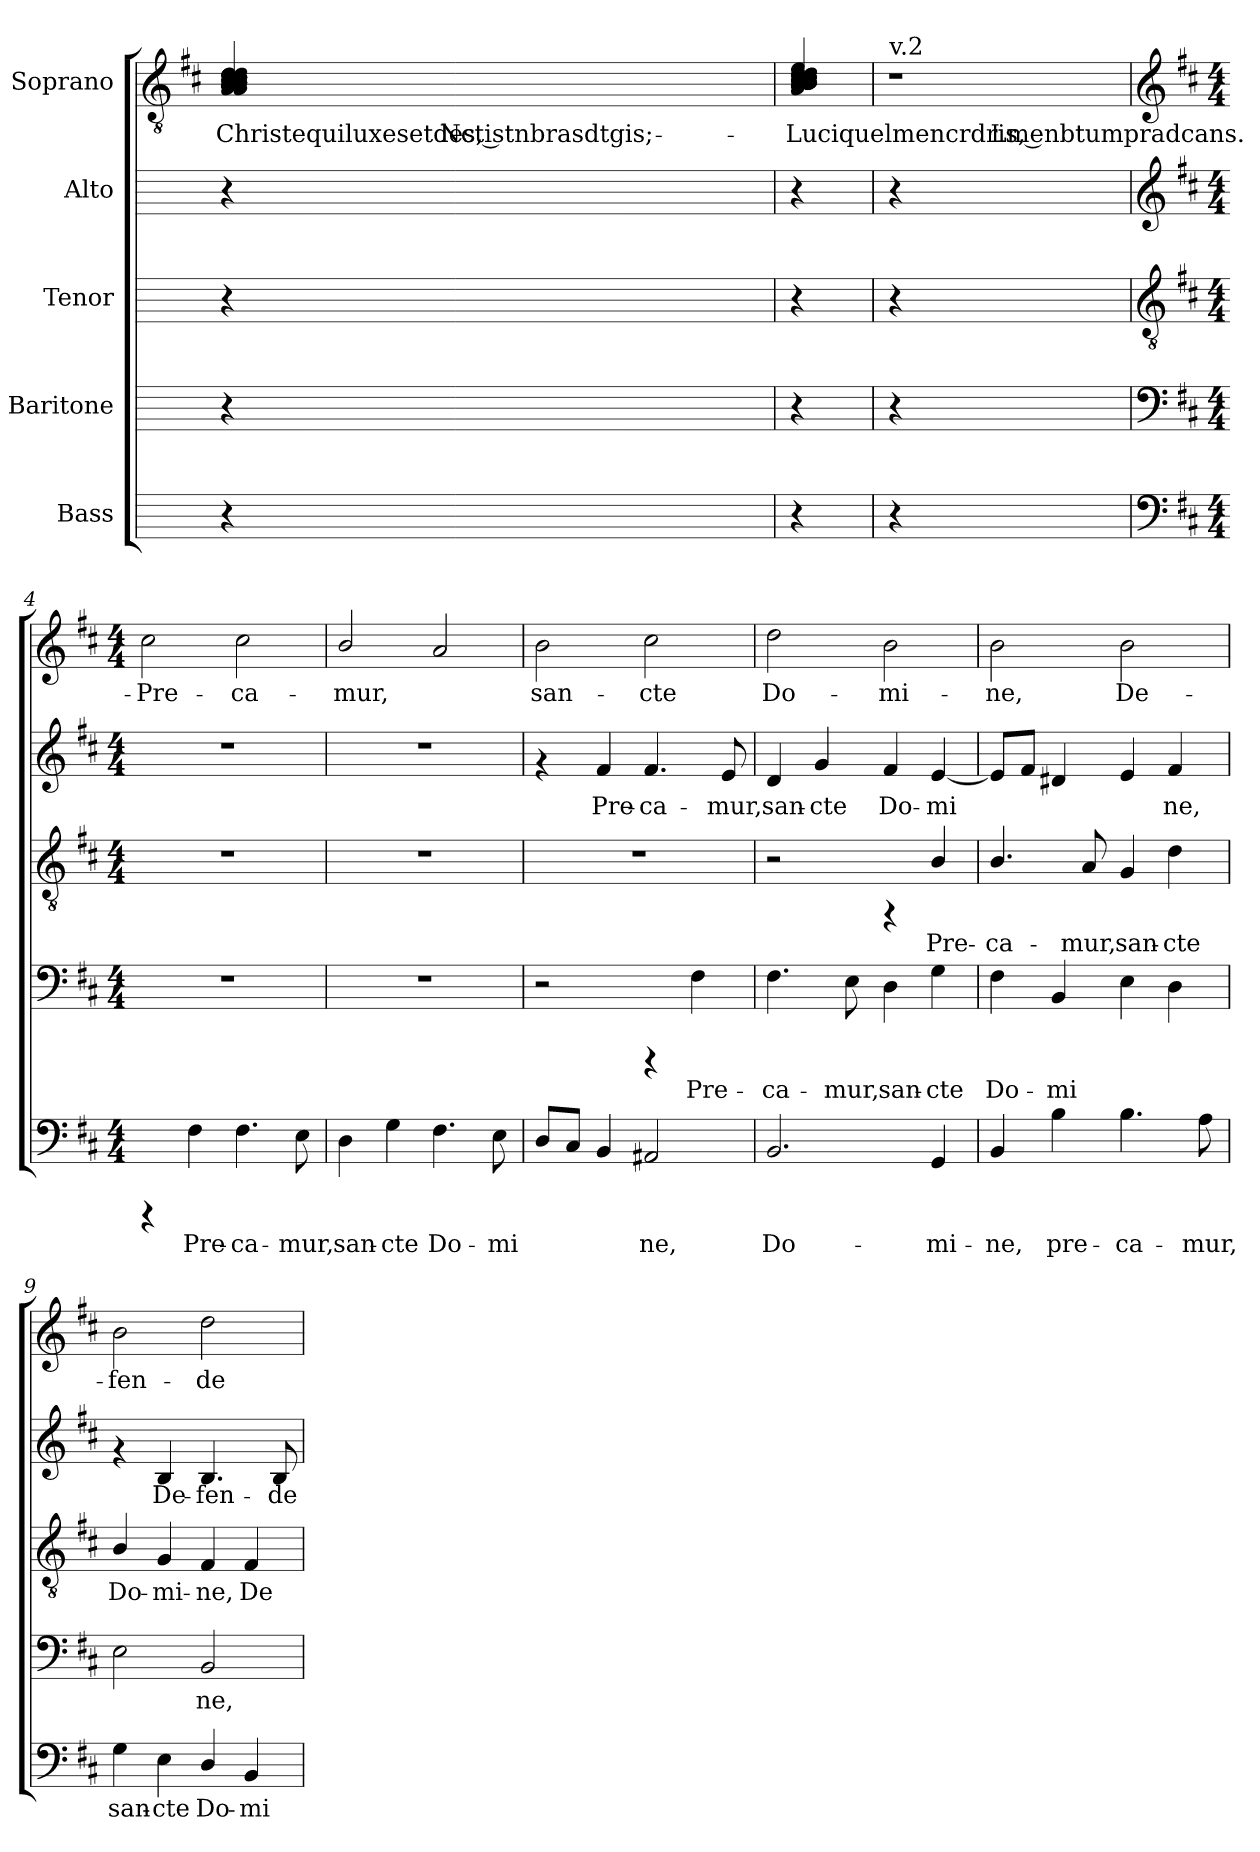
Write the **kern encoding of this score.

**kern	**text	**kern	**text	**kern	**text	**kern	**text	**kern	**text
*part5	*part5	*part4	*part4	*part3	*part3	*part2	*part2	*part1	*part1
*staff5	*staff5	*staff4	*staff4	*staff3	*staff3	*staff2	*staff2	*staff1	*staff1
*I"Bass	*	*I"Baritone	*	*I"Tenor	*	*I"Alto	*	*I"Soprano	*
!!LO:PB:g=z
*stria5	*	*stria5	*	*stria5	*	*stria5	*	*stria5	*
*	*	*	*	*	*	*	*	*clefGv2	*
*k[]	*	*k[]	*	*k[]	*	*k[]	*	*k[f#c#]	*
*C:	*	*C:	*	*C:	*	*C:	*	*D:	*
=1	=1	=1	=1	=1	=1	=1	=1	=1	=1
!	!	!	!	!	!	!	!	!	!LO:LY:b:cj
4r	.	4r	.	4r	.	4r	.	(>4d/ 4d/ 4d/ 4c#/ 4c#/ 4c#/ 4c#/ 4B/ 4B/ 4B/ 4B/ 4B/ 4B/ 4B/ 4A/ 4A/ 4c#/	Christequiluxesetdes, Nctistnbrasdtgis;-
!!LO:LB:g=z
=2	=2	=2	=2	=2	=2	=2	=2	=2	=2
!	!	!	!	!	!	!	!	!	!LO:LY:b:cj
4r	.	4r	.	4r	.	4r	.	(>4e/ 4d/ 4d/ 4d/ 4d/ 4c#/ 4c#/ 4c#/ 4c#/ 4B/ 4B/ 4B/ 4B/ 4B/ 4B/ 4A/ 4B/	-Luciquelmencrdris, Lmenbtumpradcans.-
!!LO:LB:g=z
=3!	=3!	=3!	=3!	=3!	=3!	=3!	=3!	=3!	=3!
!	!	!	!	!	!	!	!	!LO:TX:a:t=v.2	!
4r	.	4r	.	4r	.	4r	.	1r	.
2.ryy	.	2.ryy	.	2.ryy	.	2.ryy	.	.	.
=4!	=4!	=4!	=4!	=4!	=4!	=4!	=4!	=4!	=4!
*clefF4	*	*clefF4	*	*clefGv2	*	*clefG2	*	*clefG2	*
*k[f#c#]	*	*k[f#c#]	*	*k[f#c#]	*	*k[f#c#]	*	*	*
*D:	*	*D:	*	*D:	*	*D:	*	*	*
*M4/4	*	*M4/4	*	*M4/4	*	*M4/4	*	*M4/4	*
!	!	!	!	!	!	!	!	!	!LO:LY:b:cj
4rCCC	.	1r	.	1r	.	1r	.	2cc#\	-Pre-
!	!LO:LY:b:cj	!	!	!	!	!	!	!	!
4F#\	Pre-	.	.	.	.	.	.	.	.
!	!LO:LY:b:cj	!	!	!	!	!	!	!	!LO:LY:b:cj
4.F#\	-ca-	.	.	.	.	.	.	2cc#\	-ca-
!	!LO:LY:b:cj	!	!	!	!	!	!	!	!
8E\	-mur,	.	.	.	.	.	.	.	.
=5!	=5!	=5!	=5!	=5!	=5!	=5!	=5!	=5!	=5!
!	!LO:LY:b:cj	!	!	!	!	!	!	!	!LO:LY:b:cj
4D\	san-	1r	.	1r	.	1r	.	2b/	-mur,
!	!LO:LY:b:cj	!	!	!	!	!	!	!	!
4G\	-cte	.	.	.	.	.	.	.	.
!	!LO:LY:b:cj	!	!	!	!	!	!	!	!LO:LY:b:cj
4.F#\	Do-	.	.	.	.	.	.	2a/	.
!	!LO:LY:b:cj	!	!	!	!	!	!	!	!
8E\	-mi-	.	.	.	.	.	.	.	.
=6!	=6!	=6!	=6!	=6!	=6!	=6!	=6!	=6!	=6!
!	!LO:LY:b:cj	!	!	!	!	!	!	!	!LO:LY:b:cj
8D/L	--	2r	.	1r	.	4rf	.	2b\	san-
!	!LO:LY:b:cj	!	!	!	!	!	!	!	!
8C#/J	--	.	.	.	.	.	.	.	.
!	!LO:LY:b:cj	!	!	!	!	!	!LO:LY:b:cj	!	!
4BB/	--	.	.	.	.	4f#/	Pre-	.	.
!	!LO:LY:b:cj	!	!	!	!	!	!LO:LY:b:cj	!	!LO:LY:b:cj
2AA#X/	-ne,	4rCCC	.	.	.	4.f#/	-ca-	2cc#\	-cte
!	!	!	!LO:LY:b:cj	!	!	!	!	!	!
.	.	4F#\	Pre-	.	.	.	.	.	.
!	!	!	!	!	!	!	!LO:LY:b:cj	!	!
.	.	.	.	.	.	8e/	-mur,	.	.
!!LO:PB:g=z
=7!	=7!	=7!	=7!	=7!	=7!	=7!	=7!	=7!	=7!
!	!LO:LY:b:cj	!	!LO:LY:b:cj	!	!	!	!LO:LY:b:cj	!	!LO:LY:b:cj
2.BB/	Do-	4.F#\	-ca-	2r	.	4d/	san-	2dd\	Do-
!	!	!	!	!	!	!	!LO:LY:b:cj	!	!
.	.	.	.	.	.	4g/	-cte	.	.
!	!	!	!LO:LY:b:cj	!	!	!	!	!	!
.	.	8E\	-mur,	.	.	.	.	.	.
!	!	!	!LO:LY:b:cj	!	!	!	!LO:LY:b:cj	!	!LO:LY:b:cj
.	.	4D\	san-	4rFF	.	4f#/	Do-	2b\	-mi-
!	!LO:LY:b:cj	!	!LO:LY:b:cj	!	!LO:LY:b:cj	!	!LO:LY:b:cj	!	!
4GG/	-mi-	4G\	-cte	4B/	Pre-	[<4e/	-mi-	.	.
=8!	=8!	=8!	=8!	=8!	=8!	=8!	=8!	=8!	=8!
!	!LO:LY:b:cj	!	!LO:LY:b:cj	!	!LO:LY:b:cj	!	!LO:LY:b:cj	!	!LO:LY:b:cj
4BB/	-ne,	4F#\	Do-	4.B/	-ca-	8e/L]	--	2b\	-ne,
!	!	!	!	!	!	!	!LO:LY:b:cj	!	!
.	.	.	.	.	.	8f#/J	--	.	.
!	!LO:LY:b:cj	!	!LO:LY:b:cj	!	!	!	!LO:LY:b:cj	!	!
4B\	pre-	4BB/	-mi-	.	.	4d#X/	--	.	.
!	!	!	!	!	!LO:LY:b:cj	!	!	!	!
.	.	.	.	8A/	-mur,	.	.	.	.
!	!LO:LY:b:cj	!	!LO:LY:b:cj	!	!LO:LY:b:cj	!	!LO:LY:b:cj	!	!LO:LY:b:cj
4.B\	-ca-	4E\	--	4G/	san-	4e/	--	2b\	De-
!	!	!	!LO:LY:b:cj	!	!LO:LY:b:cj	!	!LO:LY:b:cj	!	!
.	.	4D\	--	4d\	-cte	4f#/	-ne,	.	.
!	!LO:LY:b:cj	!	!	!	!	!	!	!	!
8A\	-mur,	.	.	.	.	.	.	.	.
=9!	=9!	=9!	=9!	=9!	=9!	=9!	=9!	=9!	=9!
!	!LO:LY:b:cj	!	!LO:LY:b:cj	!	!LO:LY:b:cj	!	!	!	!LO:LY:b:cj
4G\	san-	2E\	--	4B/	Do-	4rf	.	2b\	-fen-
!	!LO:LY:b:cj	!	!	!	!LO:LY:b:cj	!	!LO:LY:b:cj	!	!
4E\	-cte	.	.	4G/	-mi-	4B/	De-	.	.
!	!LO:LY:b:cj	!	!LO:LY:b:cj	!	!LO:LY:b:cj	!	!LO:LY:b:cj	!	!LO:LY:b:cj
4D/	Do-	2BB/	-ne,	4F#/	-ne,	4.B/	-fen-	2dd\	-de
!	!LO:LY:b:cj	!	!	!	!LO:LY:b:cj	!	!	!	!
4BB/	-mi-	.	.	4F#/	De-	.	.	.	.
!	!	!	!	!	!	!	!LO:LY:b:cj	!	!
.	.	.	.	.	.	8B/	-de	.	.
=!	=!	=!	=!	=!	=!	=!	=!	=!	=!
*-	*-	*-	*-	*-	*-	*-	*-	*-	*-
